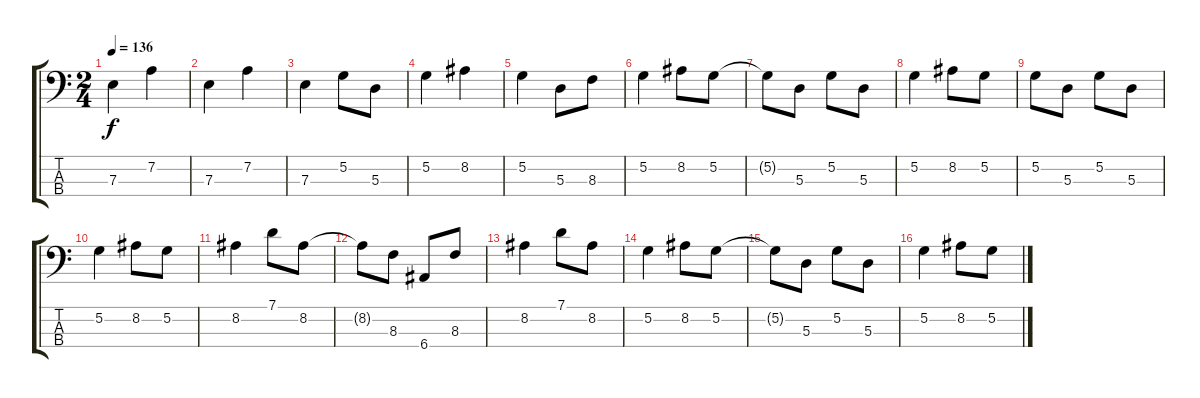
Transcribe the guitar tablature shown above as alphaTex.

\track "" {instrument electricbassfinger}
\staff {score tabs}
\tuning (G2 D2 A1 E1) {hide}
\ts (2 4)
\tempo 136
\clef f4
\ks c
7.3.4{dy f} 7.2.4 |
7.3.4 7.2.4 |
7.3.4 5.2.8 5.3.8 |
5.2.4 8.2.4 |
5.2.4 5.3.8 8.3.8 |
5.2.4 8.2.8 5.2.8 |
5.2{t}.8 5.3.8 5.2.8 5.3.8 |
5.2.4 8.2.8 5.2.8 |
5.2.8 5.3.8 5.2.8 5.3.8 |
5.2.4 8.2.8 5.2.8 |
8.2.4 7.1.8 8.2.8 |
8.2{t}.8 8.3.8 6.4.8 8.3.8 |
8.2.4 7.1.8 8.2.8 |
5.2.4 8.2.8 5.2.8 |
5.2{t}.8 5.3.8 5.2.8 5.3.8 |
5.2.4 8.2.8 5.2.8
